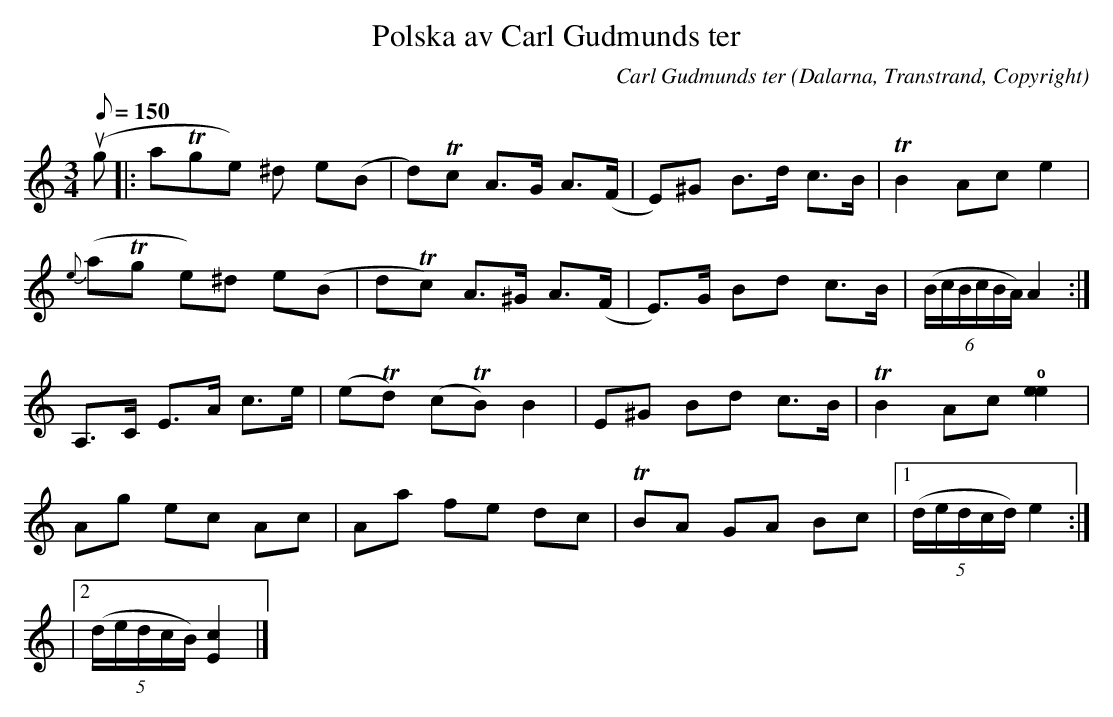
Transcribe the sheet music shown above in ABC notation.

X:1
T:Polska av Carl Gudmunds ter
C:Carl Gudmunds ter
O:Dalarna, Transtrand, Copyright
M:3/4
L:1/8
K:Am
Q:150 Allegro
u(g|:aTge) ^d e(B|d)Tc A>G A>(F|E)^G B>d c>B | TB2 Ac e2|
{e}(aTg e)^d e(B|dTc) A>^G A>(F|E)>G Bd c>B | (6(B/c/B/c/B/A/) A2 :|
A,>C E>A c>e|(eTd) (cTB) B2 | E^G Bd c>B | TB2 Ac !0! [e2e2]|
Ag ec Ac | Aa fe dc| TBA GA Bc |1 (5(d/e/d/c/d/) e2 :|
|2 (5(d/e/d/c/B/) [c2E2] |]
